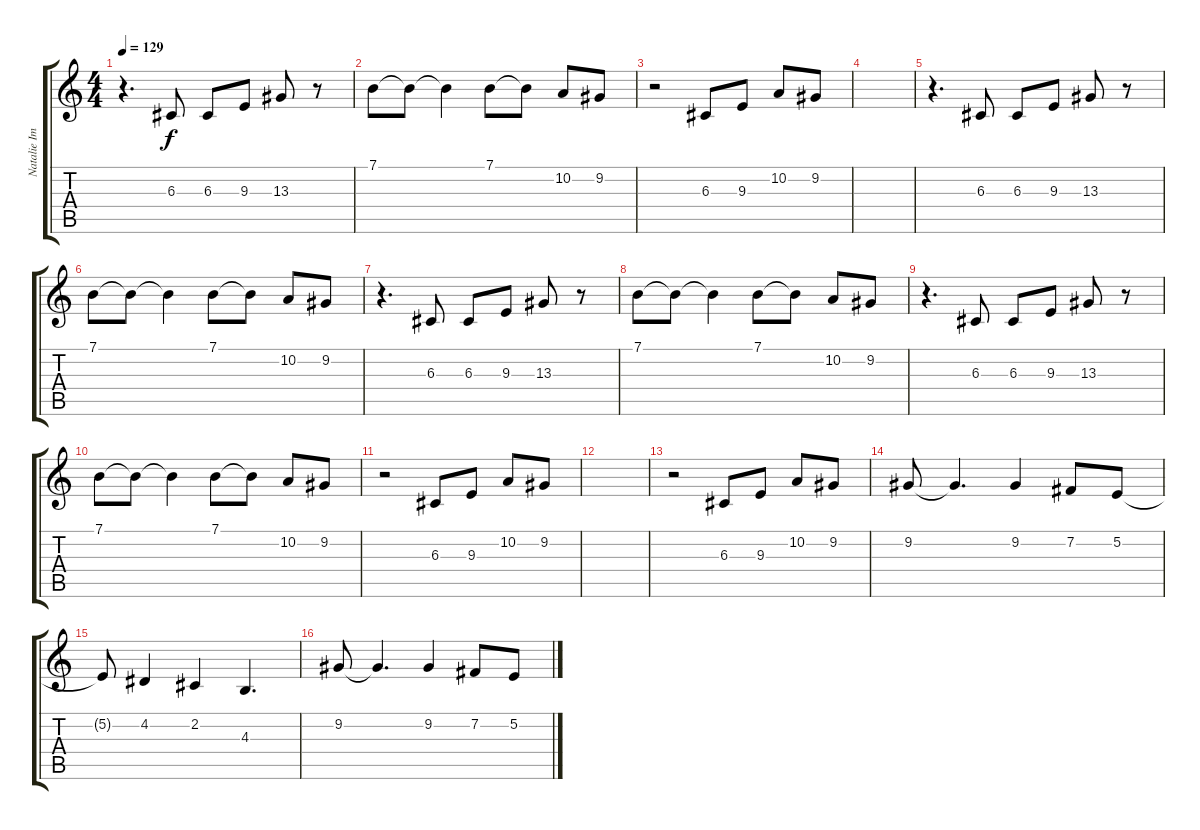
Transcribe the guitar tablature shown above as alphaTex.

\track ("Natalie Imbruglia's Beautifull Voice" "Natalie Im") {instrument lead6voice}
\staff {score tabs}
\tuning (E4 B3 G3 D3 A2 E2) {hide}
\ts (4 4)
\tempo 129
\clef g2
\ks c
r.4{d dy f} 6.3.8 6.3.8 9.3.8 13.3.8 r.8 |
7.1.8 7.1{t}.8 7.1{t}.4 7.1.8 7.1{t}.8 10.2.8 9.2.8 |
r.2 6.3.8 9.3.8 10.2.8 9.2.8 |
|
r.4{d} 6.3.8 6.3.8 9.3.8 13.3.8 r.8 |
7.1.8 7.1{t}.8 7.1{t}.4 7.1.8 7.1{t}.8 10.2.8 9.2.8 |
r.4{d} 6.3.8 6.3.8 9.3.8 13.3.8 r.8 |
7.1.8 7.1{t}.8 7.1{t}.4 7.1.8 7.1{t}.8 10.2.8 9.2.8 |
r.4{d} 6.3.8 6.3.8 9.3.8 13.3.8 r.8 |
7.1.8 7.1{t}.8 7.1{t}.4 7.1.8 7.1{t}.8 10.2.8 9.2.8 |
r.2 6.3.8 9.3.8 10.2.8 9.2.8 |
|
r.2 6.3.8 9.3.8 10.2.8 9.2.8 |
9.2.8 9.2{t}.4{d} 9.2.4 7.2.8 5.2.8 |
5.2{t}.8 4.2.4 2.2.4 4.3.4{d} |
9.2.8 9.2{t}.4{d} 9.2.4 7.2.8 5.2.8
